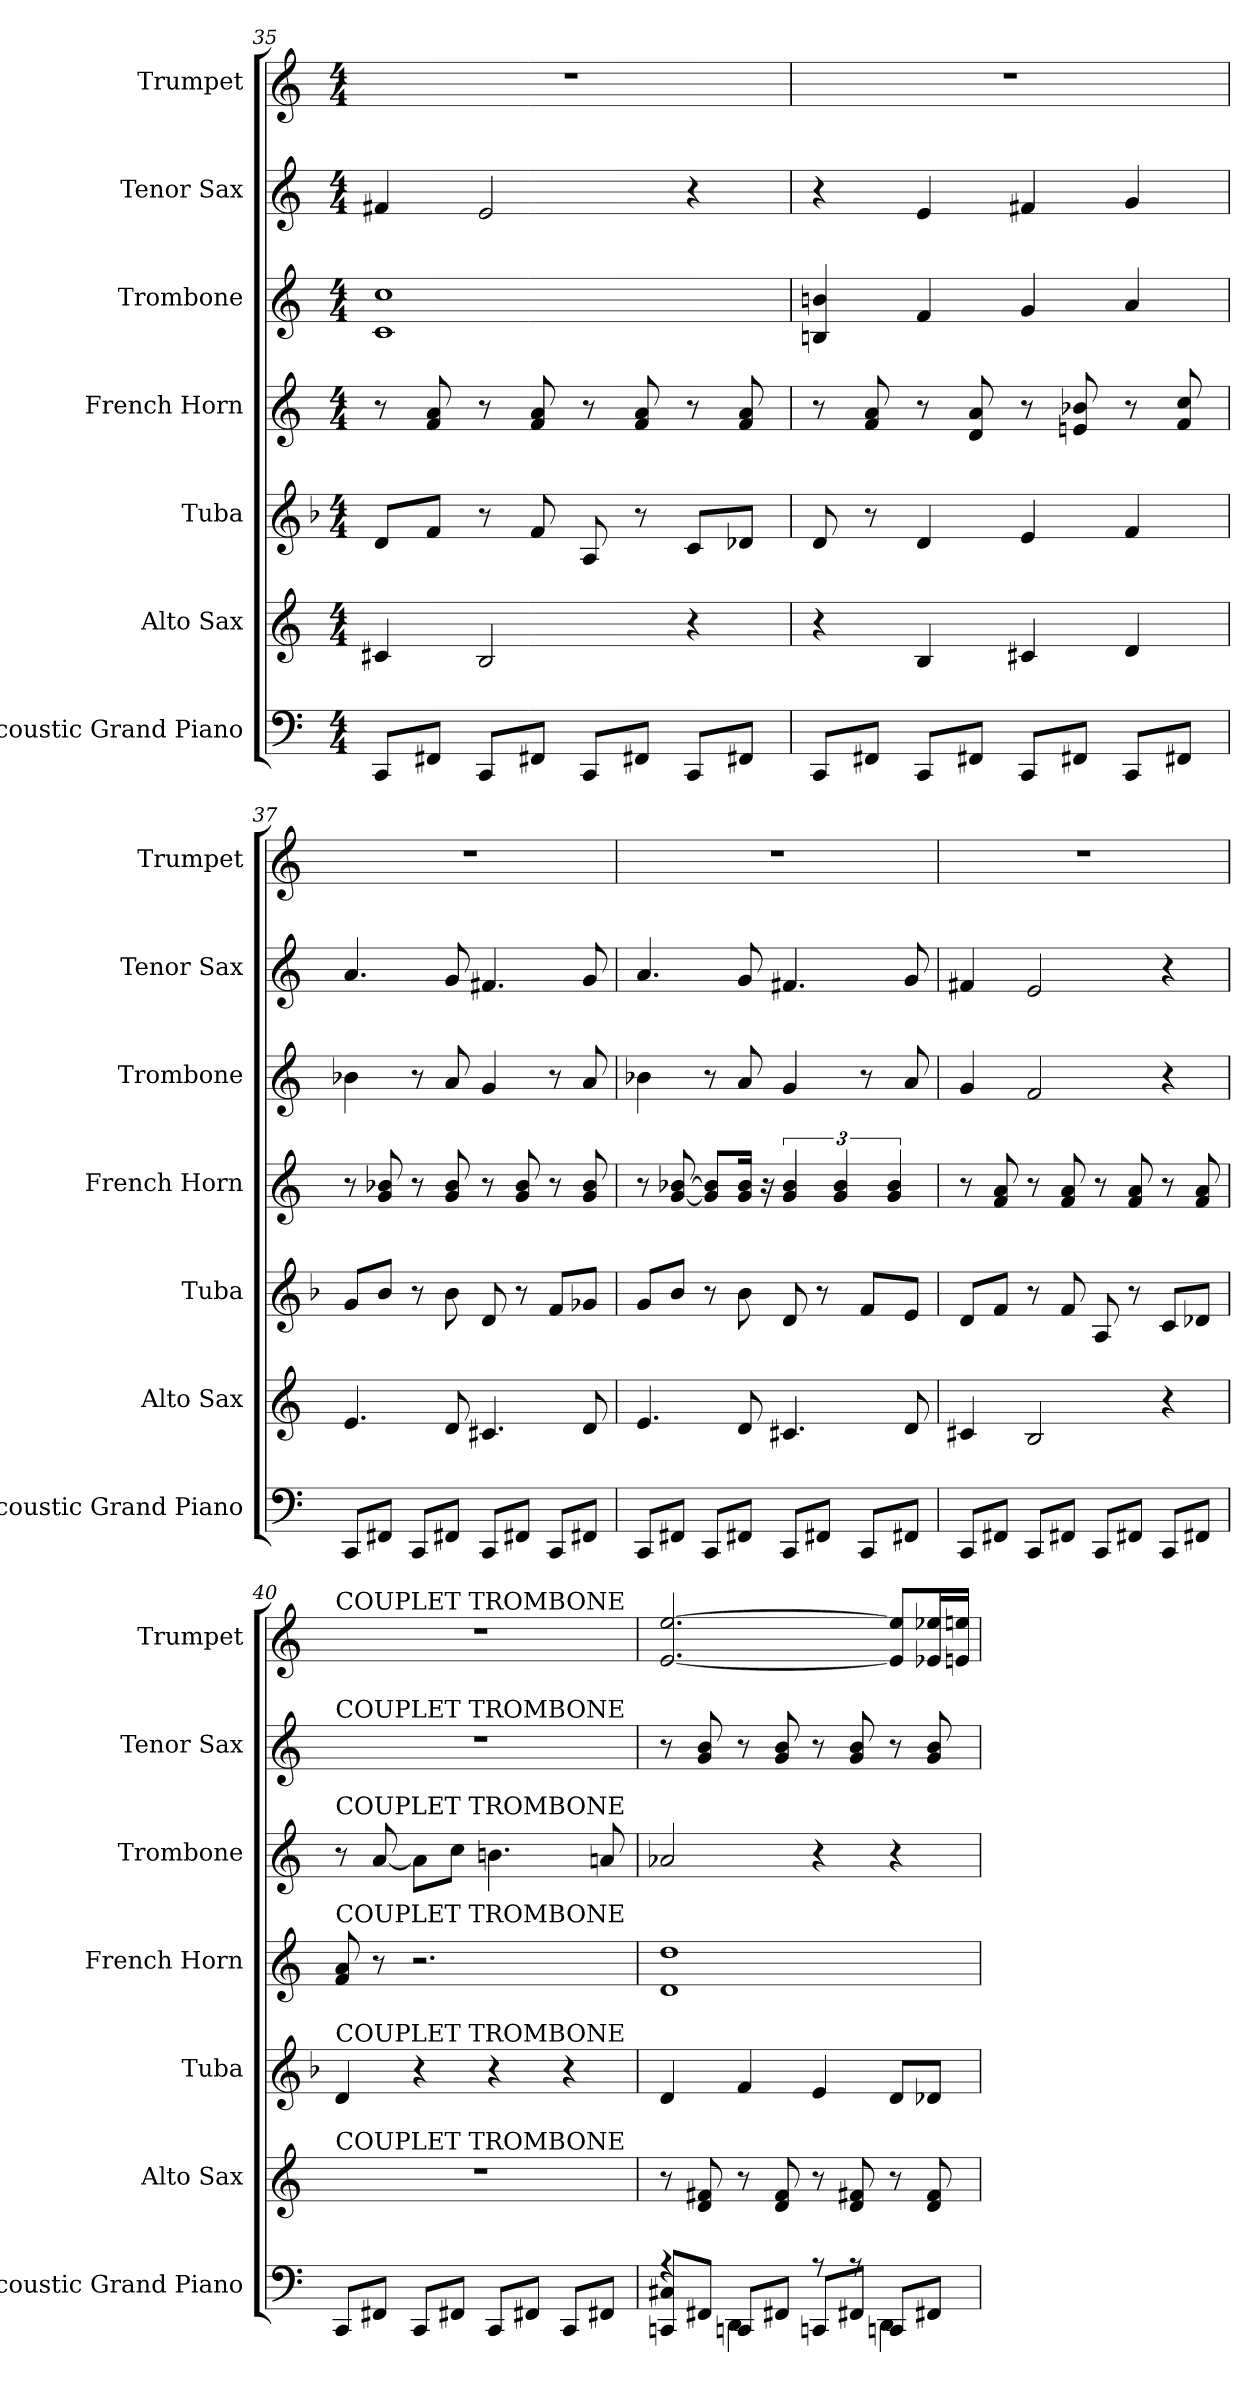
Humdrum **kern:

**kern	**kern	**kern	**kern	**kern	**kern	**kern
*part7	*part6	*part5	*part4	*part3	*part2	*part1
*staff7	*staff6	*staff5	*staff4	*staff3	*staff2	*staff1
*I"Acoustic Grand Piano	*I"Alto Sax	*I"Tuba	*I"French Horn	*I"Trombone	*I"Tenor Sax	*I"Trumpet
*I'Acoustic Grand Piano	*I'Alto Sax	*I'Tuba	*I'French Horn	*I'Trombone	*I'Tenor Sax	*I'Trumpet
*clefF4	*clefG2	*clefG2	*clefG2	*clefG2	*clefG2	*clefG2
*	*ITrd-2c-3	*ITrd15c26	*ITrd8c14	*ITrd8c14	*ITrd1c2	*ITrd1c2
*	*	*k[b-]	*	*	*	*
*M4/4	*M4/4	*M4/4	*M4/4	*M4/4	*M4/4	*M4/4
=35	=35	=35	=35	=35	=35	=35
8CCL	4en	8DDL	8r	1C 1c	4en	1r
8FF#XJ	.	8FFJ	8F 8A	.	.	.
8CCL	2d	8r	8r	.	2d	.
8FF#XJ	.	8FF	8F 8A	.	.	.
8CCL	.	8AAA	8r	.	.	.
8FF#XJ	.	8r	8F 8A	.	.	.
8CCL	4r	8CCL	8r	.	4r	.
8FF#XJ	.	8DD-XJ	8F 8A	.	.	.
=36	=36	=36	=36	=36	=36	=36
8CCL	4r	8DD	8r	4BBn 4Bn	4r	1r
8FF#XJ	.	8r	8F 8A	.	.	.
8CCL	4d	4DD	8r	4F	4d	.
8FF#XJ	.	.	8D 8A	.	.	.
8CCL	4en	4EE	8r	4G	4en	.
8FF#XJ	.	.	8En 8B-	.	.	.
8CCL	4f	4FF	8r	4A	4f	.
8FF#XJ	.	.	8F 8c	.	.	.
=37	=37	=37	=37	=37	=37	=37
8CCL	4.g	8GGL	8r	4B-X	4.g	1r
8FF#XJ	.	8BB-J	8G 8B-	.	.	.
8CCL	.	8r	8r	8r	.	.
8FF#XJ	8f	8BB-	8G 8B-	8A	8f	.
8CCL	4.en	8DD	8r	4G	4.en	.
8FF#XJ	.	8r	8G 8B-	.	.	.
8CCL	.	8FFL	8r	8r	.	.
8FF#XJ	8f	8GG-XJ	8G 8B-	8A	8f	.
=38	=38	=38	=38	=38	=38	=38
8CCL	4.g	8GGL	8r	4B-	4.g	1r
8FF#XJ	.	8BB-J	[8G [8B-	.	.	.
8CCL	.	8r	8G] 8B-]L	8r	.	.
8FF#XJ	8f	8BB-	16G 16B-Jk	8A	8f	.
.	.	.	16r	.	.	.
8CCL	4.en	8DD	6G 6B-	4G	4.en	.
8FF#XJ	.	8r	.	.	.	.
.	.	.	6G 6B-	.	.	.
8CCL	.	8FFL	.	8r	.	.
.	.	.	6G 6B-	.	.	.
8FF#XJ	8f	8EEJ	.	8A	8f	.
=39	=39	=39	=39	=39	=39	=39
8CCL	4en	8DDL	8r	4G	4en	1r
8FF#XJ	.	8FFJ	8F 8A	.	.	.
8CCL	2d	8r	8r	2F	2d	.
8FF#XJ	.	8FF	8F 8A	.	.	.
8CCL	.	8AAA	8r	.	.	.
8FF#XJ	.	8r	8F 8A	.	.	.
8CCL	4r	8CCL	8r	4r	4r	.
8FF#XJ	.	8DD-XJ	8F 8A	.	.	.
=40	=40	=40	=40	=40	=40	=40
!	!	!	!	!	!	!LO:TX:a:t=COUPLET TROMBONE
!	!	!	!	!	!LO:TX:a:t=COUPLET TROMBONE	!
!	!	!	!	!LO:TX:a:t=COUPLET TROMBONE	!	!
!	!	!	!LO:TX:a:t=COUPLET TROMBONE	!	!	!
!	!	!LO:TX:a:t=COUPLET TROMBONE	!	!	!	!
!	!LO:TX:a:t=COUPLET TROMBONE	!	!	!	!	!
8CCL	1r	4DD	8F 8A	8r	1r	1r
8FF#XJ	.	.	8r	[8A	.	.
8CCL	.	4r	2.r	8AL]	.	.
8FF#XJ	.	.	.	8cJ	.	.
8CCL	.	4r	.	4.Bn	.	.
8FF#XJ	.	.	.	.	.	.
8CCL	.	4r	.	.	.	.
8FF#XJ	.	.	.	8An	.	.
=41	=41	=41	=41	=41	=41	=41
*^	*	*	*	*	*	*
8CCn 8C#XL	4rG	8r	4DD	1D 1d	2A-X	8r	[2.d [2.dd
8FF#XJ	.	8f 8an	.	.	.	8f 8a	.
8CCnL	4DD	8r	4FF	.	.	8r	.
8FF#XJ	.	8f 8a	.	.	.	8f 8a	.
8CCnL	8rG	8r	4EE	.	4r	8r	.
8FF#XJ	8rG	8f 8an	.	.	.	8f 8a	.
8CCnL	4DD	8r	8DDL	.	4r	8r	8d] 8dd]L
8FF#XJ	.	8f 8a	8DD-XJ	.	.	8f 8a	16d-X 16dd-XL
.	.	.	.	.	.	.	16dn 16ddnJJ
*v	*v	*	*	*	*	*	*
=	=	=	=	=	=	=
*-	*-	*-	*-	*-	*-	*-
